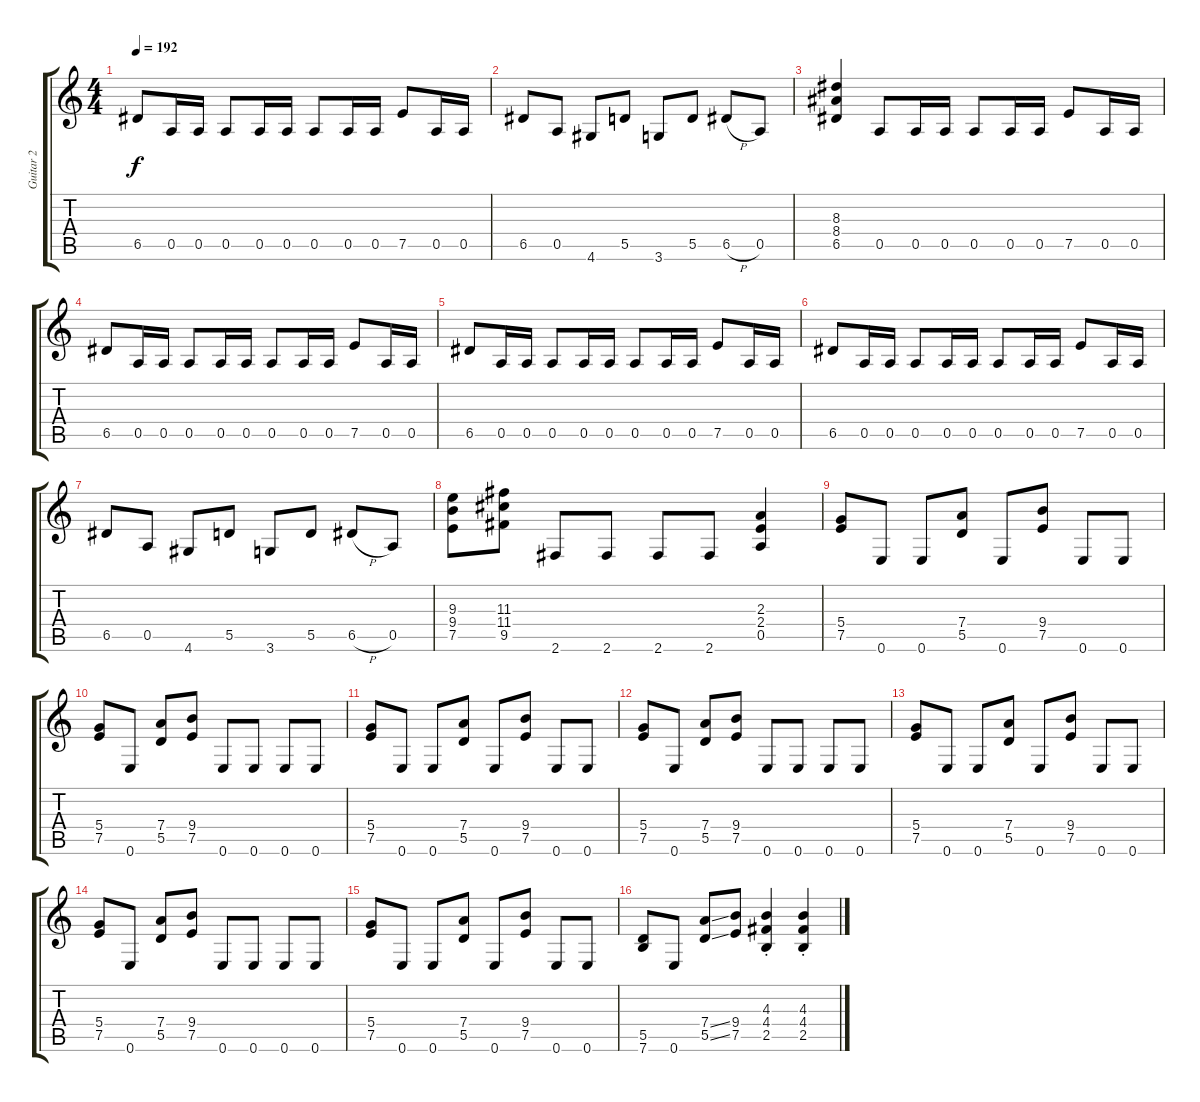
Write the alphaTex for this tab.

\track ("Guitar 2" "Guitar 2") {instrument distortionguitar}
\staff {score tabs}
\tuning (E4 B3 G3 D3 A2 E2) {hide}
\ts (4 4)
\tempo 192
\clef g2
\ks c
6.5.8{dy f} 0.5.16 0.5.16 0.5.8 0.5.16 0.5.16 0.5.8 0.5.16 0.5.16 7.5.8 0.5.16 0.5.16 |
6.5.8 0.5.8 4.6.8 5.5.8 3.6.8 5.5.8 6.5{h}.8 0.5.8 |
(8.3 8.4 6.5).4 0.5.8 0.5.16 0.5.16 0.5.8 0.5.16 0.5.16 7.5.8 0.5.16 0.5.16 |
6.5.8 0.5.16 0.5.16 0.5.8 0.5.16 0.5.16 0.5.8 0.5.16 0.5.16 7.5.8 0.5.16 0.5.16 |
6.5.8 0.5.16 0.5.16 0.5.8 0.5.16 0.5.16 0.5.8 0.5.16 0.5.16 7.5.8 0.5.16 0.5.16 |
6.5.8 0.5.16 0.5.16 0.5.8 0.5.16 0.5.16 0.5.8 0.5.16 0.5.16 7.5.8 0.5.16 0.5.16 |
6.5.8 0.5.8 4.6.8 5.5.8 3.6.8 5.5.8 6.5{h}.8 0.5.8 |
(9.3 9.4 7.5).8 (11.3 11.4 9.5).8 2.6.8 2.6.8 2.6.8 2.6.8 (2.3 2.4 0.5).4 |
(5.4 7.5).8 0.6.8 0.6.8 (7.4 5.5).8 0.6.8 (9.4 7.5).8 0.6.8 0.6.8 |
(5.4 7.5).8 0.6.8 (7.4 5.5).8 (9.4 7.5).8 0.6.8 0.6.8 0.6.8 0.6.8 |
(5.4 7.5).8 0.6.8 0.6.8 (7.4 5.5).8 0.6.8 (9.4 7.5).8 0.6.8 0.6.8 |
(5.4 7.5).8 0.6.8 (7.4 5.5).8 (9.4 7.5).8 0.6.8 0.6.8 0.6.8 0.6.8 |
(5.4 7.5).8 0.6.8 0.6.8 (7.4 5.5).8 0.6.8 (9.4 7.5).8 0.6.8 0.6.8 |
(5.4 7.5).8 0.6.8 (7.4 5.5).8 (9.4 7.5).8 0.6.8 0.6.8 0.6.8 0.6.8 |
(5.4 7.5).8 0.6.8 0.6.8 (7.4 5.5).8 0.6.8 (9.4 7.5).8 0.6.8 0.6.8 |
(5.5 7.6).8 0.6.8 (7.4{ss} 5.5{ss}).8 (9.4 7.5).8 (4.3{st} 4.4{st} 2.5{st}).4 (4.3{st} 4.4{st} 2.5{st}).4
